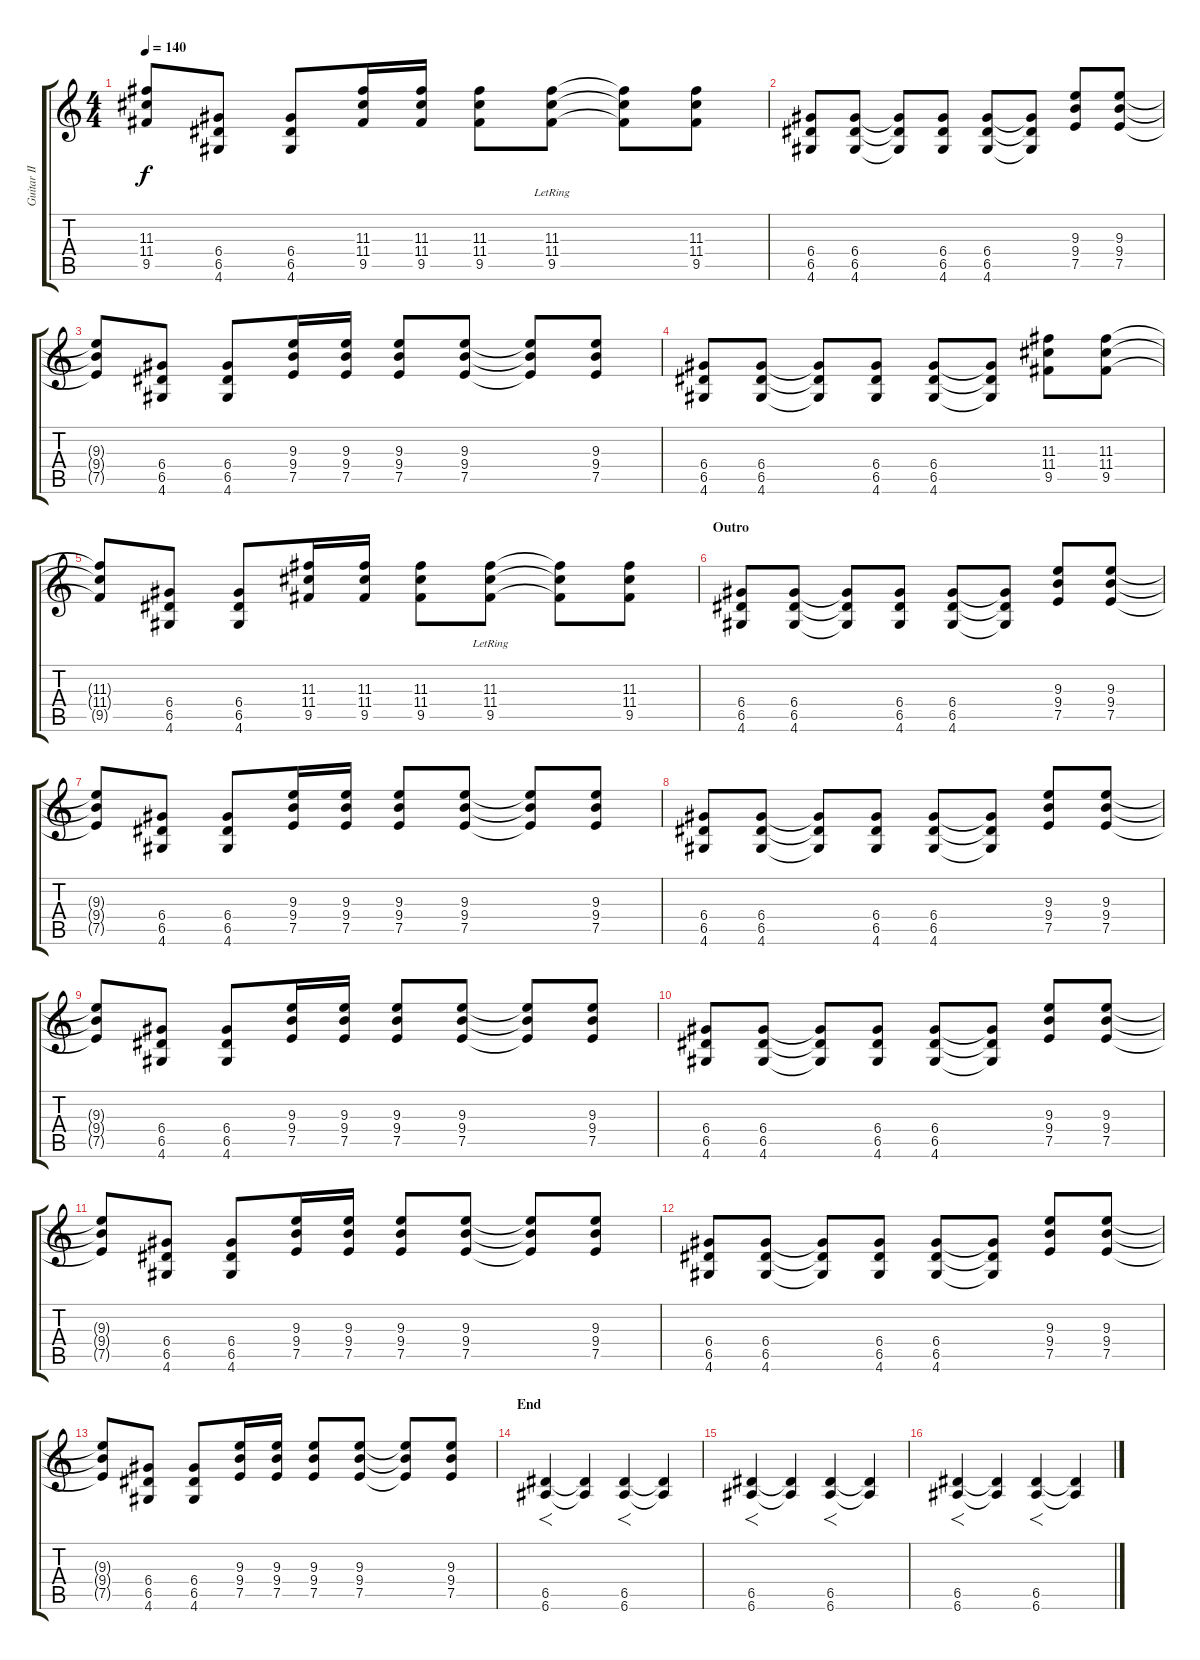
\track ("Guitar II" "Guitar II") {instrument distortionguitar}
\staff {score tabs}
\tuning (E4 B3 G3 D3 A2 E2) {hide}
\ts (4 4)
\tempo 140
\clef g2
\ks c
(11.3{t} 11.4{t} 9.5{t}).8{dy f} (6.4 6.5 4.6).8 (6.4 6.5 4.6).8 (11.3 11.4 9.5).16 (11.3 11.4 9.5).16 (11.3 11.4 9.5).8 (11.3 11.4 9.5{lr}).8 (11.3{t} 11.4{t} 9.5{t}).8 (11.3 11.4 9.5).8 |
(6.4 6.5 4.6).8 (6.4 6.5 4.6).8 (6.4{t} 6.5{t} 4.6{t}).8 (6.4 6.5 4.6).8 (6.4 6.5 4.6).8 (6.4{t} 6.5{t} 4.6{t}).8 (9.3 9.4 7.5).8 (9.3 9.4 7.5).8 |
(9.3{t} 9.4{t} 7.5{t}).8 (6.4 6.5 4.6).8 (6.4 6.5 4.6).8 (9.3 9.4 7.5).16 (9.3 9.4 7.5).16 (9.3 9.4 7.5).8 (9.3 9.4 7.5).8 (9.3{t} 9.4{t} 7.5{t}).8 (9.3 9.4 7.5).8 |
(6.4 6.5 4.6).8 (6.4 6.5 4.6).8 (6.4{t} 6.5{t} 4.6{t}).8 (6.4 6.5 4.6).8 (6.4 6.5 4.6).8 (6.4{t} 6.5{t} 4.6{t}).8 (11.3 11.4 9.5).8 (11.3 11.4 9.5).8 |
(11.3{t} 11.4{t} 9.5{t}).8 (6.4 6.5 4.6).8 (6.4 6.5 4.6).8 (11.3 11.4 9.5).16 (11.3 11.4 9.5).16 (11.3 11.4 9.5).8 (11.3 11.4 9.5{lr}).8 (11.3{t} 11.4{t} 9.5{t}).8 (11.3 11.4 9.5).8 |
\section ("" "Outro")
(6.4 6.5 4.6).8 (6.4 6.5 4.6).8 (6.4{t} 6.5{t} 4.6{t}).8 (6.4 6.5 4.6).8 (6.4 6.5 4.6).8 (6.4{t} 6.5{t} 4.6{t}).8 (9.3 9.4 7.5).8 (9.3 9.4 7.5).8 |
(9.3{t} 9.4{t} 7.5{t}).8 (6.4 6.5 4.6).8 (6.4 6.5 4.6).8 (9.3 9.4 7.5).16 (9.3 9.4 7.5).16 (9.3 9.4 7.5).8 (9.3 9.4 7.5).8 (9.3{t} 9.4{t} 7.5{t}).8 (9.3 9.4 7.5).8 |
(6.4 6.5 4.6).8 (6.4 6.5 4.6).8 (6.4{t} 6.5{t} 4.6{t}).8 (6.4 6.5 4.6).8 (6.4 6.5 4.6).8 (6.4{t} 6.5{t} 4.6{t}).8 (9.3 9.4 7.5).8 (9.3 9.4 7.5).8 |
(9.3{t} 9.4{t} 7.5{t}).8 (6.4 6.5 4.6).8 (6.4 6.5 4.6).8 (9.3 9.4 7.5).16 (9.3 9.4 7.5).16 (9.3 9.4 7.5).8 (9.3 9.4 7.5).8 (9.3{t} 9.4{t} 7.5{t}).8 (9.3 9.4 7.5).8 |
(6.4 6.5 4.6).8 (6.4 6.5 4.6).8 (6.4{t} 6.5{t} 4.6{t}).8 (6.4 6.5 4.6).8 (6.4 6.5 4.6).8 (6.4{t} 6.5{t} 4.6{t}).8 (9.3 9.4 7.5).8 (9.3 9.4 7.5).8 |
(9.3{t} 9.4{t} 7.5{t}).8 (6.4 6.5 4.6).8 (6.4 6.5 4.6).8 (9.3 9.4 7.5).16 (9.3 9.4 7.5).16 (9.3 9.4 7.5).8 (9.3 9.4 7.5).8 (9.3{t} 9.4{t} 7.5{t}).8 (9.3 9.4 7.5).8 |
(6.4 6.5 4.6).8 (6.4 6.5 4.6).8 (6.4{t} 6.5{t} 4.6{t}).8 (6.4 6.5 4.6).8 (6.4 6.5 4.6).8 (6.4{t} 6.5{t} 4.6{t}).8 (9.3 9.4 7.5).8 (9.3 9.4 7.5).8 |
(9.3{t} 9.4{t} 7.5{t}).8 (6.4 6.5 4.6).8 (6.4 6.5 4.6).8 (9.3 9.4 7.5).16 (9.3 9.4 7.5).16 (9.3 9.4 7.5).8 (9.3 9.4 7.5).8 (9.3{t} 9.4{t} 7.5{t}).8 (9.3 9.4 7.5).8 |
\section ("" "End")
(6.5 6.6).4{f volume 7 instrument lead5charang} (6.5{t} 6.6{t}).4 (6.5 6.6).4{f} (6.5{t} 6.6{t}).4 |
(6.5 6.6).4{f} (6.5{t} 6.6{t}).4 (6.5 6.6).4{f} (6.5{t} 6.6{t}).4 |
(6.5 6.6).4{f} (6.5{t} 6.6{t}).4 (6.5 6.6).4{f} (6.5{t} 6.6{t}).4
